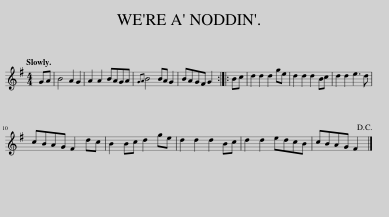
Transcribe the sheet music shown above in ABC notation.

X:1
L:1/8
Q:1/4=120
M:4/4
I:linebreak $
K:G
V:1 treble
V:1
 GA | B4 A2 G2 | A2 A2 BAGA |{GA} B4 BA G2 | BAGF G2 :: %5
 Bc | d2 d2 d2 ge | d2 d2 d2 Bc | d2 d2 e3 d |$ cBAG F2 dc | %10
 B2 Bc d2 ge | d2 d2 d2 Bc | d2 d2 edcB | cBAG F2!D.C.! |] %14
